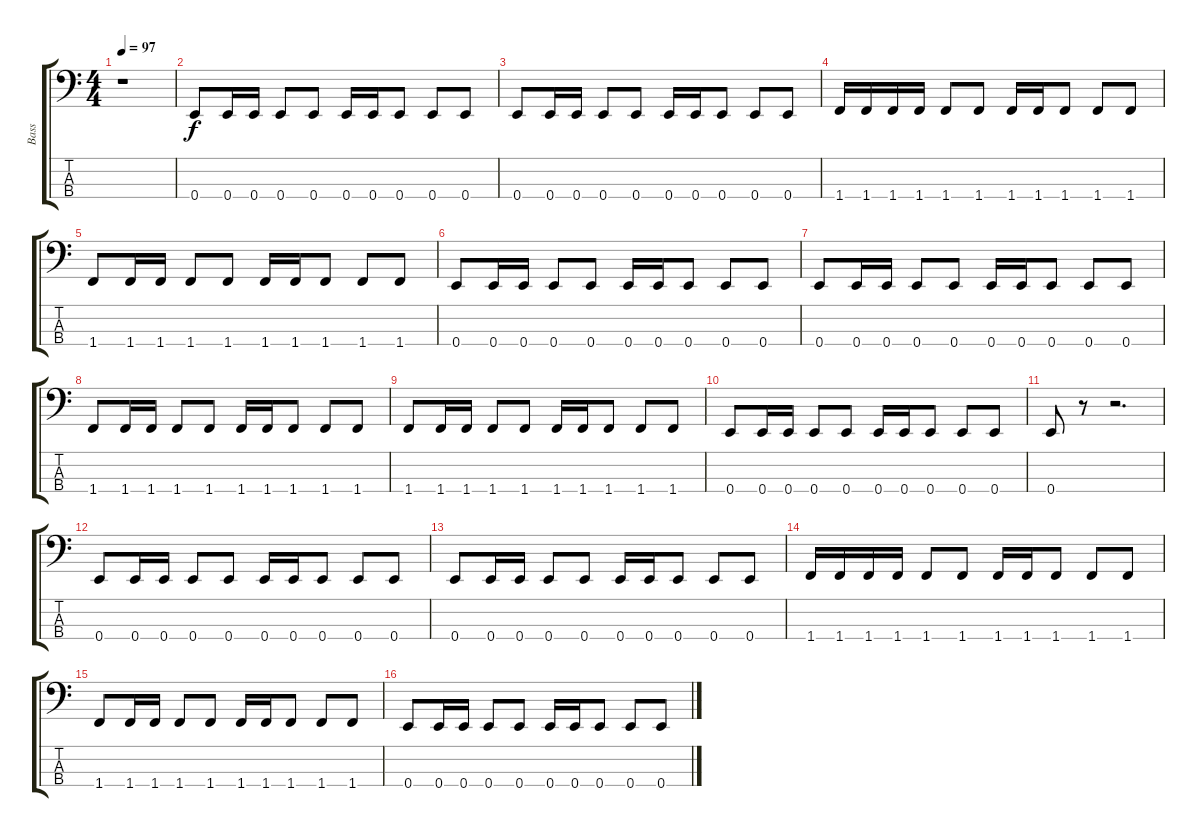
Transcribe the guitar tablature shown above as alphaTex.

\track ("Bass" "Bass") {instrument electricbassfinger}
\staff {score tabs}
\tuning (G2 D2 A1 E1) {hide}
\ts (4 4)
\tempo 97
\clef f4
\ks c
r.1{dy f instrument electricbassfinger} |
0.4.8 0.4.16 0.4.16 0.4.8 0.4.8 0.4.16 0.4.16 0.4.8 0.4.8 0.4.8 |
0.4.8 0.4.16 0.4.16 0.4.8 0.4.8 0.4.16 0.4.16 0.4.8 0.4.8 0.4.8 |
1.4.16 1.4.16 1.4.16 1.4.16 1.4.8 1.4.8 1.4.16 1.4.16 1.4.8 1.4.8 1.4.8 |
1.4.8 1.4.16 1.4.16 1.4.8 1.4.8 1.4.16 1.4.16 1.4.8 1.4.8 1.4.8 |
0.4.8 0.4.16 0.4.16 0.4.8 0.4.8 0.4.16 0.4.16 0.4.8 0.4.8 0.4.8 |
0.4.8 0.4.16 0.4.16 0.4.8 0.4.8 0.4.16 0.4.16 0.4.8 0.4.8 0.4.8 |
1.4.8 1.4.16 1.4.16 1.4.8 1.4.8 1.4.16 1.4.16 1.4.8 1.4.8 1.4.8 |
1.4.8 1.4.16 1.4.16 1.4.8 1.4.8 1.4.16 1.4.16 1.4.8 1.4.8 1.4.8 |
0.4.8 0.4.16 0.4.16 0.4.8 0.4.8 0.4.16 0.4.16 0.4.8 0.4.8 0.4.8 |
0.4.8 r.8 r.2{d} |
0.4.8 0.4.16 0.4.16 0.4.8 0.4.8 0.4.16 0.4.16 0.4.8 0.4.8 0.4.8 |
0.4.8 0.4.16 0.4.16 0.4.8 0.4.8 0.4.16 0.4.16 0.4.8 0.4.8 0.4.8 |
1.4.16 1.4.16 1.4.16 1.4.16 1.4.8 1.4.8 1.4.16 1.4.16 1.4.8 1.4.8 1.4.8 |
1.4.8 1.4.16 1.4.16 1.4.8 1.4.8 1.4.16 1.4.16 1.4.8 1.4.8 1.4.8 |
0.4.8 0.4.16 0.4.16 0.4.8 0.4.8 0.4.16 0.4.16 0.4.8 0.4.8 0.4.8
